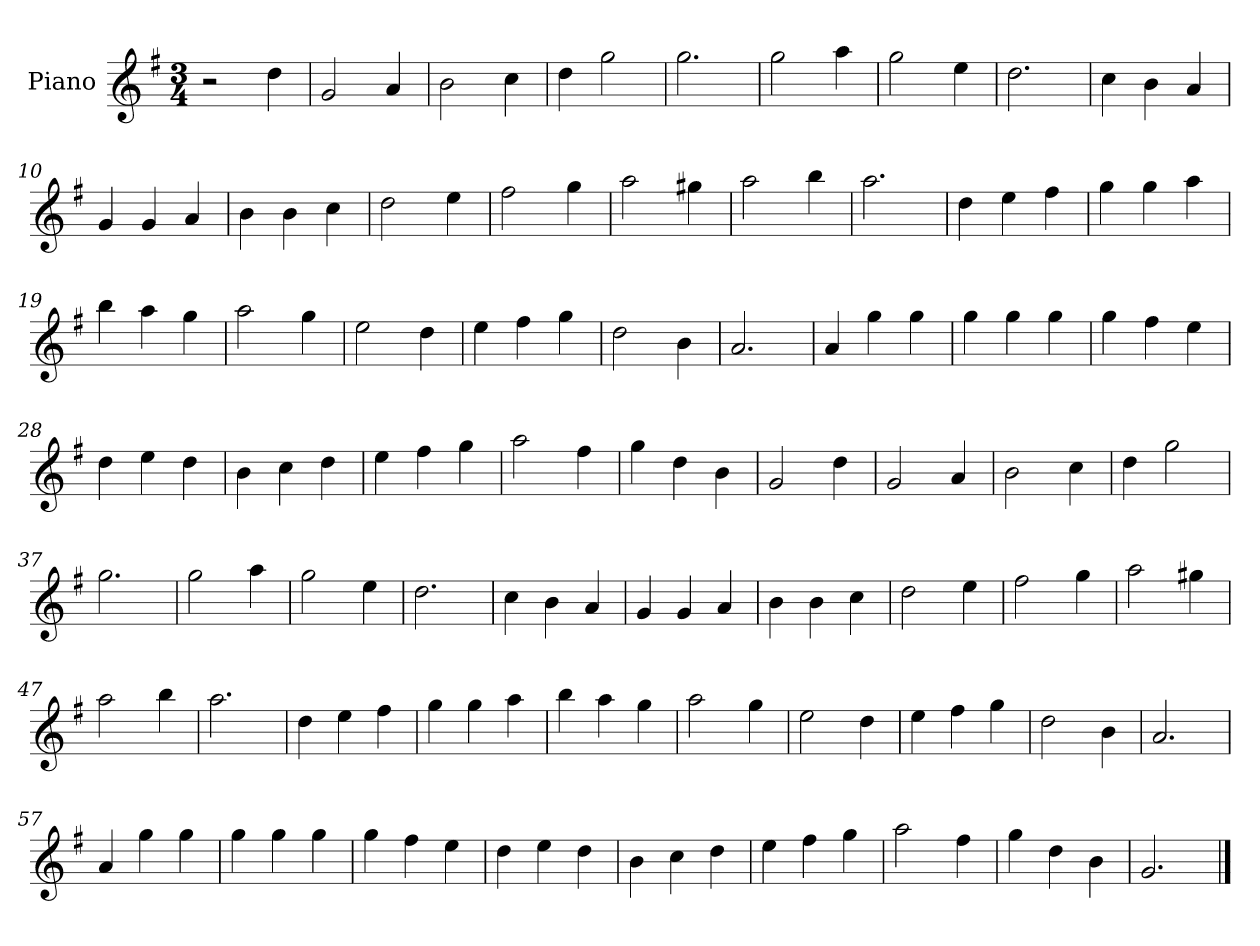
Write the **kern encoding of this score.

**kern
*part1
*staff1
*I"Piano
*I'Pno
*clefG2
*k[f#]
*M3/4
=1
2r
4dd\
=2
2g/
4a/
=3
2b\
4cc\
=4
4dd\
2gg\
=5
2.gg\
=6
2gg\
4aa\
=7
2gg\
4ee\
=8
2.dd\
=9
4cc\
4b\
4a/
=10
4g/
4g/
4a/
=11
4b\
4b\
4cc\
=12
2dd\
4ee\
=13
2ff#\
4gg\
=14
2aa\
4gg#X\
=15
2aa\
4bb\
=16
2.aa\
=17
4dd\
4ee\
4ff#\
=18
4gg\
4gg\
4aa\
=19
4bb\
4aa\
4gg\
=20
2aa\
4gg\
=21
2ee\
4dd\
=22
4ee\
4ff#\
4gg\
=23
2dd\
4b\
=24
2.a/
=25
4a/
4gg\
4gg\
=26
4gg\
4gg\
4gg\
=27
4gg\
4ff#\
4ee\
=28
4dd\
4ee\
4dd\
=29
4b\
4cc\
4dd\
=30
4ee\
4ff#\
4gg\
=31
2aa\
4ff#\
=32
4gg\
4dd\
4b\
=33
2g/
4dd\
=34
2g/
4a/
=35
2b\
4cc\
=36
4dd\
2gg\
=37
2.gg\
=38
2gg\
4aa\
=39
2gg\
4ee\
=40
2.dd\
=41
4cc\
4b\
4a/
=42
4g/
4g/
4a/
=43
4b\
4b\
4cc\
=44
2dd\
4ee\
=45
2ff#\
4gg\
=46
2aa\
4gg#X\
=47
2aa\
4bb\
=48
2.aa\
=49
4dd\
4ee\
4ff#\
=50
4gg\
4gg\
4aa\
=51
4bb\
4aa\
4gg\
=52
2aa\
4gg\
=53
2ee\
4dd\
=54
4ee\
4ff#\
4gg\
=55
2dd\
4b\
=56
2.a/
=57
4a/
4gg\
4gg\
=58
4gg\
4gg\
4gg\
=59
4gg\
4ff#\
4ee\
=60
4dd\
4ee\
4dd\
=61
4b\
4cc\
4dd\
=62
4ee\
4ff#\
4gg\
=63
2aa\
4ff#\
=64
4gg\
4dd\
4b\
=65
2.g/
==
*-
